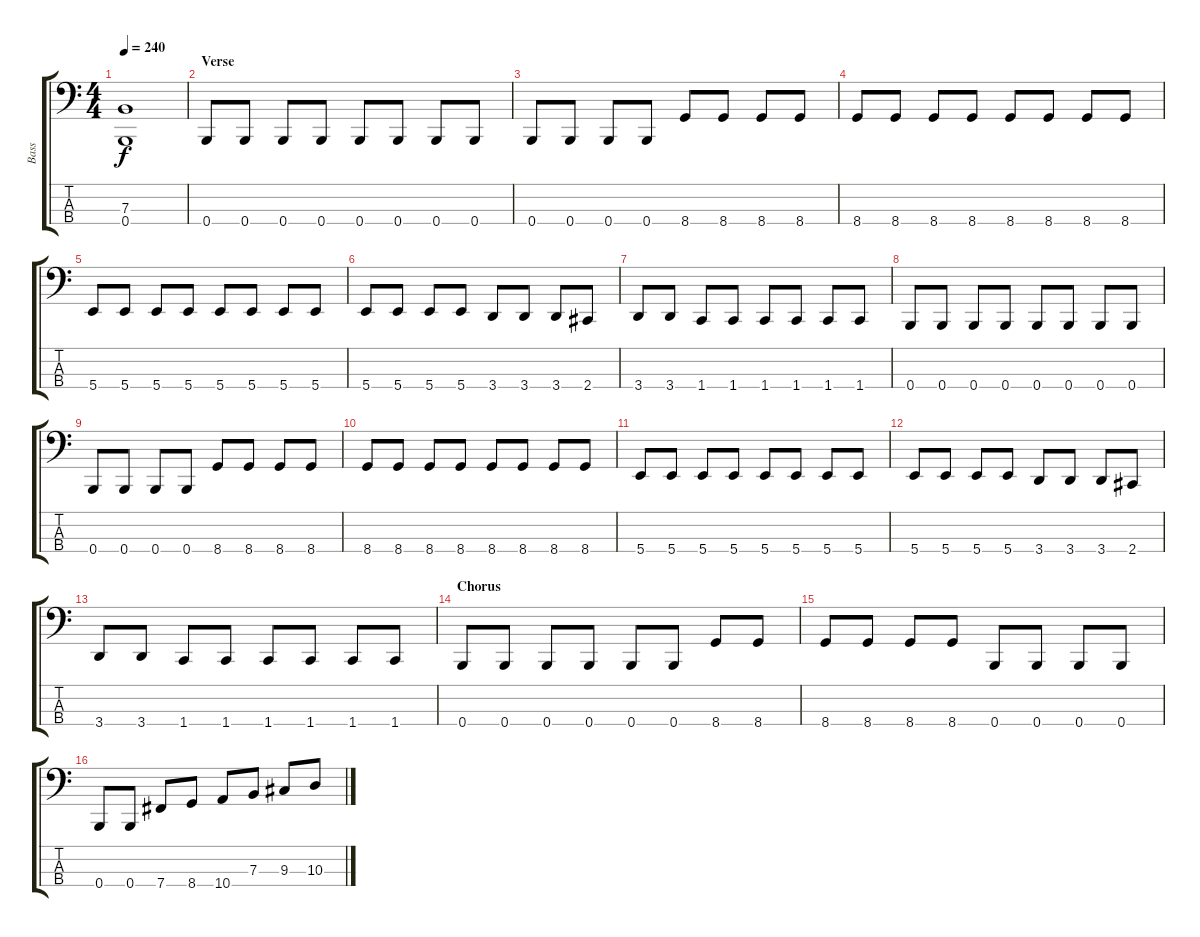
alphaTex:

\track ("Bass" "Bass") {instrument electricbasspick}
\staff {score tabs}
\tuning (D2 A1 E1 B0) {hide}
\ts (4 4)
\tempo 240
\clef f4
\ks c
(7.3{t} 0.4{t}).1{dy f} |
\section ("" "Verse")
0.4.8 0.4.8 0.4.8 0.4.8 0.4.8 0.4.8 0.4.8 0.4.8 |
0.4.8 0.4.8 0.4.8 0.4.8 8.4.8 8.4.8 8.4.8 8.4.8 |
8.4.8 8.4.8 8.4.8 8.4.8 8.4.8 8.4.8 8.4.8 8.4.8 |
5.4.8 5.4.8 5.4.8 5.4.8 5.4.8 5.4.8 5.4.8 5.4.8 |
5.4.8 5.4.8 5.4.8 5.4.8 3.4.8 3.4.8 3.4.8 2.4.8 |
3.4.8 3.4.8 1.4.8 1.4.8 1.4.8 1.4.8 1.4.8 1.4.8 |
0.4.8 0.4.8 0.4.8 0.4.8 0.4.8 0.4.8 0.4.8 0.4.8 |
0.4.8 0.4.8 0.4.8 0.4.8 8.4.8 8.4.8 8.4.8 8.4.8 |
8.4.8 8.4.8 8.4.8 8.4.8 8.4.8 8.4.8 8.4.8 8.4.8 |
5.4.8 5.4.8 5.4.8 5.4.8 5.4.8 5.4.8 5.4.8 5.4.8 |
5.4.8 5.4.8 5.4.8 5.4.8 3.4.8 3.4.8 3.4.8 2.4.8 |
3.4.8 3.4.8 1.4.8 1.4.8 1.4.8 1.4.8 1.4.8 1.4.8 |
\section ("" "Chorus")
0.4.8 0.4.8 0.4.8 0.4.8 0.4.8 0.4.8 8.4.8 8.4.8 |
8.4.8 8.4.8 8.4.8 8.4.8 0.4.8 0.4.8 0.4.8 0.4.8 |
0.4.8 0.4.8 7.4.8 8.4.8 10.4.8 7.3.8 9.3.8 10.3.8
